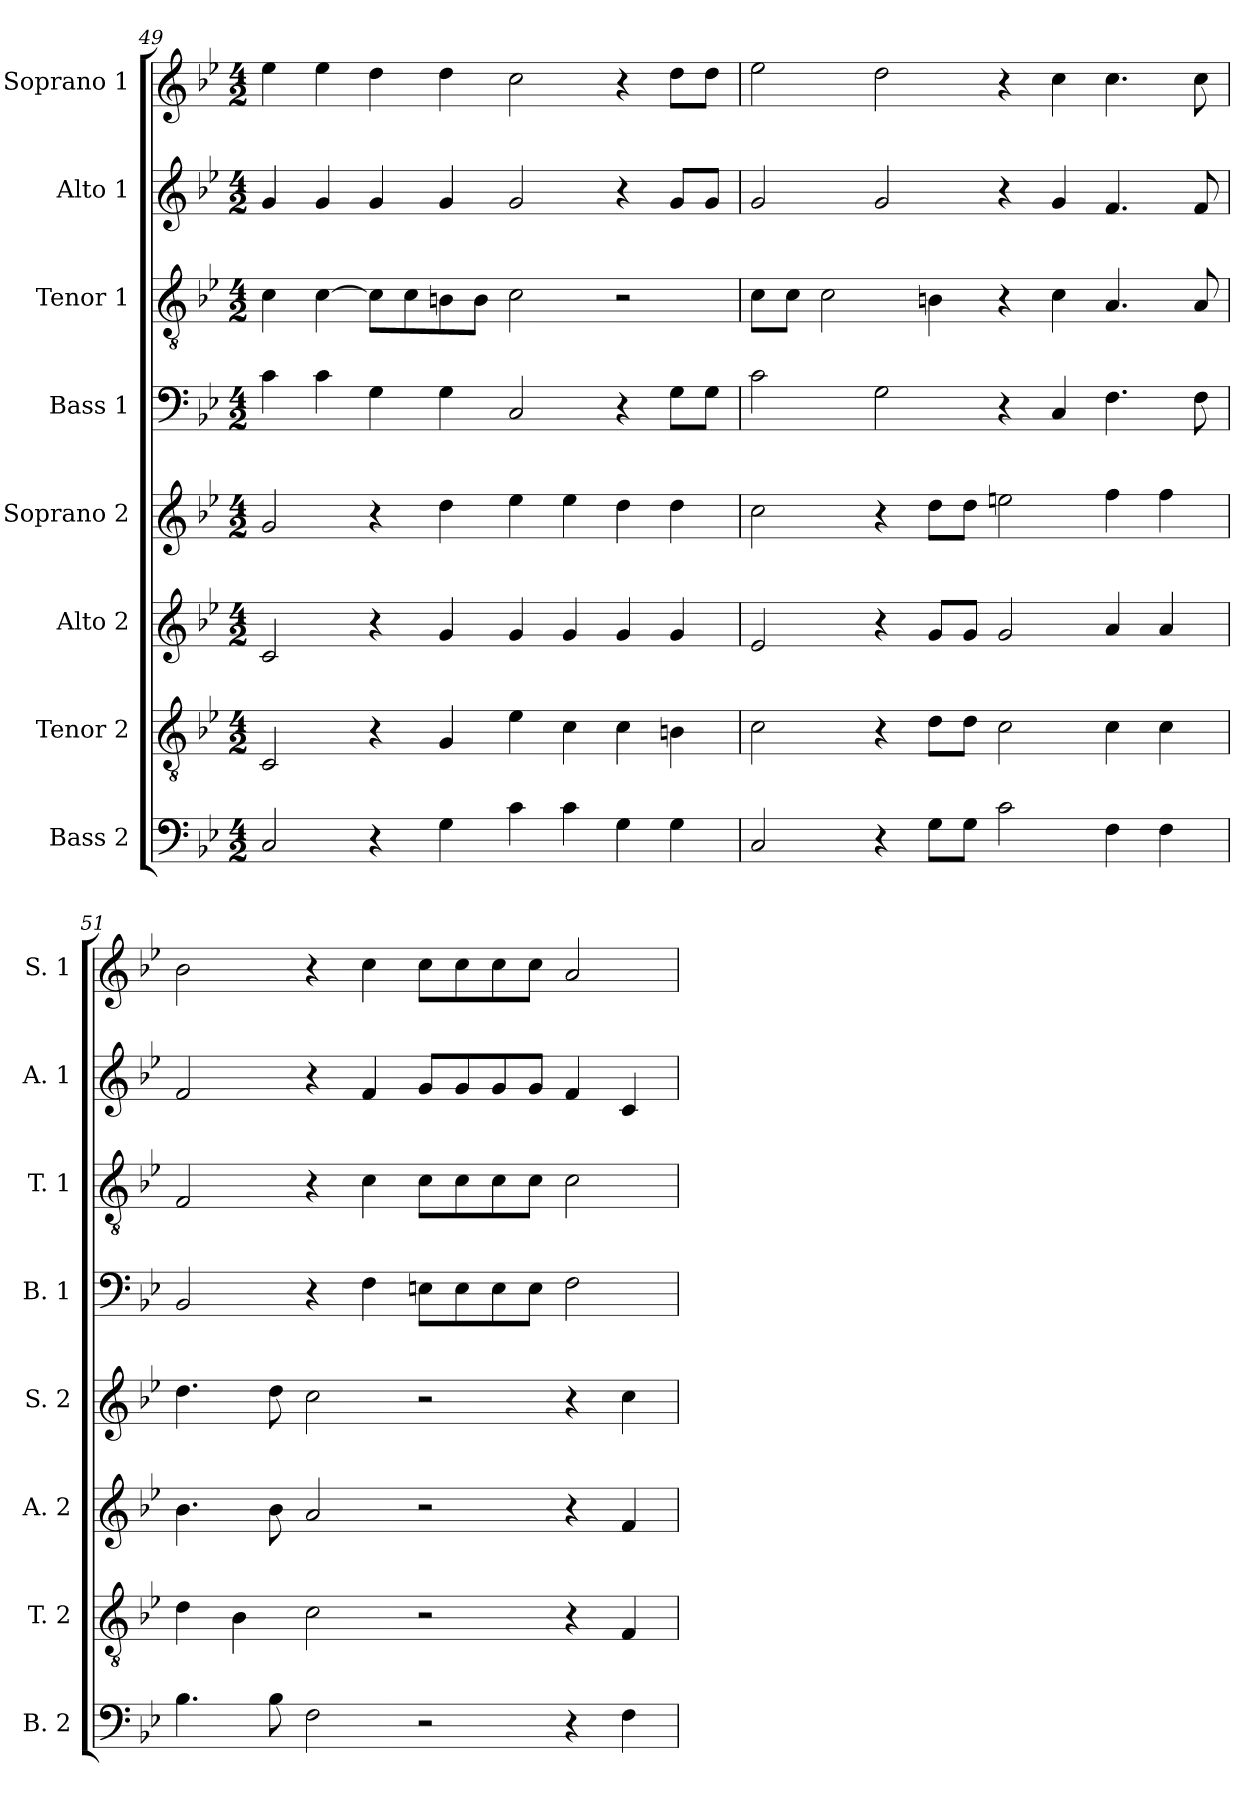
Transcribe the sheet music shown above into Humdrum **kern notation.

**kern	**kern	**kern	**kern	**kern	**kern	**kern	**kern
*part8	*part7	*part6	*part5	*part4	*part3	*part2	*part1
*staff8	*staff7	*staff6	*staff5	*staff4	*staff3	*staff2	*staff1
*I"Bass 2	*I"Tenor 2	*I"Alto 2	*I"Soprano 2	*I"Bass 1	*I"Tenor 1	*I"Alto 1	*I"Soprano 1
*I'B. 2	*I'T. 2	*I'A. 2	*I'S. 2	*I'B. 1	*I'T. 1	*I'A. 1	*I'S. 1
!!LO:PB:g=z
*clefF4	*clefGv2	*clefG2	*clefG2	*clefF4	*clefGv2	*clefG2	*clefG2
*k[b-e-]	*k[b-e-]	*k[b-e-]	*k[b-e-]	*k[b-e-]	*k[b-e-]	*k[b-e-]	*k[b-e-]
*M4/2	*M4/2	*M4/2	*M4/2	*M4/2	*M4/2	*M4/2	*M4/2
=49	=49	=49	=49	=49	=49	=49	=49
2C/	2C/	2c/	2g/	4c\	4c\	4g/	4ee-\
.	.	.	.	4c\	[4c\	4g/	4ee-\
4r	4r	4r	4r	4G\	8c\L]	4g/	4dd\
.	.	.	.	.	8c\	.	.
4G\	4G/	4g/	4dd\	4G\	8Bn\	4g/	4dd\
.	.	.	.	.	8B\J	.	.
4c\	4e-\	4g/	4ee-\	2C/	2c\	2g/	2cc\
4c\	4c\	4g/	4ee-\	.	.	.	.
4G\	4c\	4g/	4dd\	4r	2r	4r	4r
4G\	4Bn\	4g/	4dd\	8G\L	.	8g/L	8dd\L
.	.	.	.	8G\J	.	8g/J	8dd\J
=50	=50	=50	=50	=50	=50	=50	=50
2C/	2c\	2e-/	2cc\	2c\	8c\L	2g/	2ee-\
.	.	.	.	.	8c\J	.	.
.	.	.	.	.	2c\	.	.
4r	4r	4r	4r	2G\	.	2g/	2dd\
8G\L	8d\L	8g/L	8dd\L	.	4Bn\	.	.
8G\J	8d\J	8g/J	8dd\J	.	.	.	.
2c\	2c\	2g/	2een\	4r	4r	4r	4r
.	.	.	.	4C/	4c\	4g/	4cc\
4F\	4c\	4a/	4ff\	4.F\	4.A/	4.f/	4.cc\
4F\	4c\	4a/	4ff\	.	.	.	.
.	.	.	.	8F\	8A/	8f/	8cc\
!!LO:LB:g=z
=51	=51	=51	=51	=51	=51	=51	=51
4.B-\	4d\	4.b-\	4.dd\	2BB-/	2F/	2f/	2b-\
.	4B-\	.	.	.	.	.	.
8B-\	.	8b-\	8dd\	.	.	.	.
2F\	2c\	2a/	2cc\	4r	4r	4r	4r
.	.	.	.	4F\	4c\	4f/	4cc\
2r	2r	2r	2r	8En\L	8c\L	8g/L	8cc\L
.	.	.	.	8E\	8c\	8g/	8cc\
.	.	.	.	8E\	8c\	8g/	8cc\
.	.	.	.	8E\J	8c\J	8g/J	8cc\J
4r	4r	4r	4r	2F\	2c\	4f/	2a/
4F\	4F/	4f/	4cc\	.	.	4c/	.
=	=	=	=	=	=	=	=
*-	*-	*-	*-	*-	*-	*-	*-
